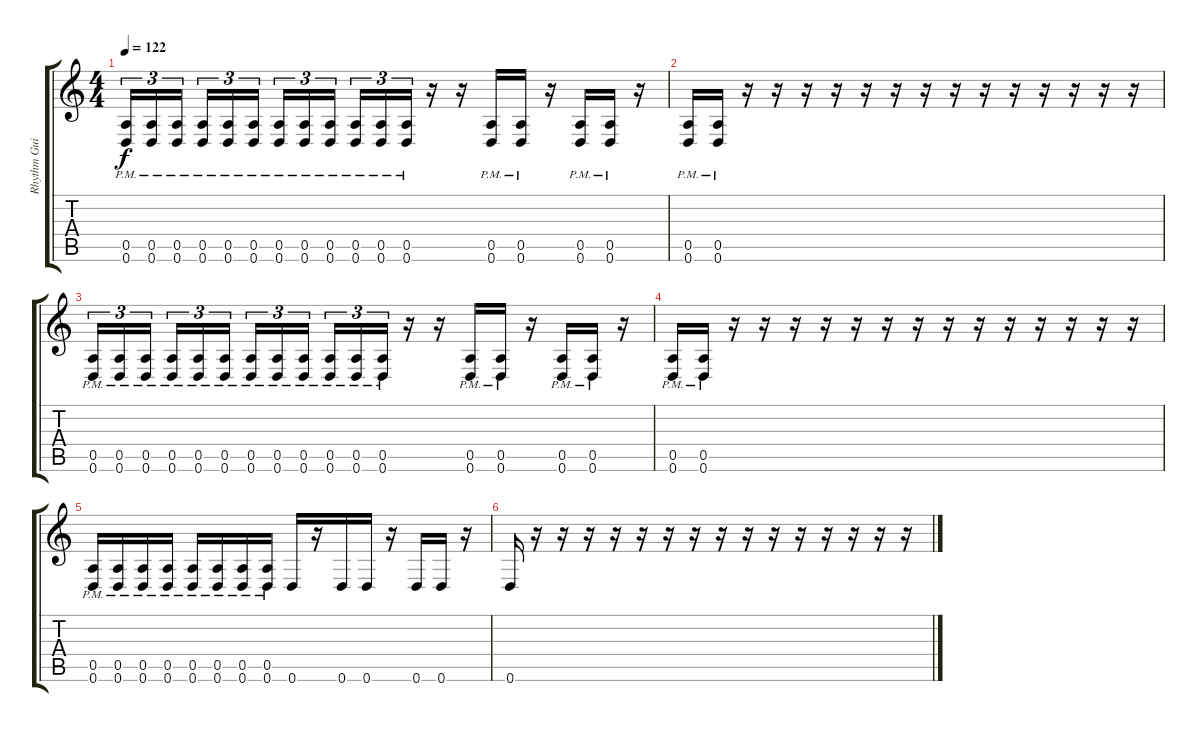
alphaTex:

\track ("Rhythm Guitar 2" "Rhythm Gui") {instrument distortionguitar}
\staff {score tabs}
\tuning (E4 B3 G3 D3 A2 D2) {hide}
\ts (4 4)
\tempo 122
\clef g2
\ks c
(0.5{pm} 0.6{pm}).16{tu (3 2) dy f} (0.5{pm} 0.6{pm}).16{tu (3 2)} (0.5{pm} 0.6{pm}).16{tu (3 2)} (0.5{pm} 0.6{pm}).16{tu (3 2)} (0.5{pm} 0.6{pm}).16{tu (3 2)} (0.5{pm} 0.6{pm}).16{tu (3 2)} (0.5{pm} 0.6{pm}).16{tu (3 2)} (0.5{pm} 0.6{pm}).16{tu (3 2)} (0.5{pm} 0.6{pm}).16{tu (3 2)} (0.5{pm} 0.6{pm}).16{tu (3 2)} (0.5{pm} 0.6{pm}).16{tu (3 2)} (0.5{pm} 0.6{pm}).16{tu (3 2)} r.16 r.16 (0.5{pm} 0.6{pm}).16 (0.5{pm} 0.6{pm}).16 r.16 (0.5{pm} 0.6{pm}).16 (0.5{pm} 0.6{pm}).16 r.16 |
(0.5{pm} 0.6{pm}).16 (0.5{pm} 0.6{pm}).16 r.16 r.16 r.16 r.16 r.16 r.16 r.16 r.16 r.16 r.16 r.16 r.16 r.16 r.16 |
(0.5{pm} 0.6{pm}).16{tu (3 2)} (0.5{pm} 0.6{pm}).16{tu (3 2)} (0.5{pm} 0.6{pm}).16{tu (3 2)} (0.5{pm} 0.6{pm}).16{tu (3 2)} (0.5{pm} 0.6{pm}).16{tu (3 2)} (0.5{pm} 0.6{pm}).16{tu (3 2)} (0.5{pm} 0.6{pm}).16{tu (3 2)} (0.5{pm} 0.6{pm}).16{tu (3 2)} (0.5{pm} 0.6{pm}).16{tu (3 2)} (0.5{pm} 0.6{pm}).16{tu (3 2)} (0.5{pm} 0.6{pm}).16{tu (3 2)} (0.5{pm} 0.6{pm}).16{tu (3 2)} r.16 r.16 (0.5{pm} 0.6{pm}).16 (0.5{pm} 0.6{pm}).16 r.16 (0.5{pm} 0.6{pm}).16 (0.5{pm} 0.6{pm}).16 r.16 |
(0.5{pm} 0.6{pm}).16 (0.5{pm} 0.6{pm}).16 r.16 r.16 r.16 r.16 r.16 r.16 r.16 r.16 r.16 r.16 r.16 r.16 r.16 r.16 |
(0.5{pm} 0.6{pm}).16 (0.5{pm} 0.6{pm}).16 (0.5{pm} 0.6{pm}).16 (0.5{pm} 0.6{pm}).16 (0.5{pm} 0.6{pm}).16 (0.5{pm} 0.6{pm}).16 (0.5{pm} 0.6{pm}).16 (0.5{pm} 0.6{pm}).16 0.6.16 r.16 0.6.16 0.6.16 r.16 0.6.16 0.6.16 r.16 |
0.6.16 r.16 r.16 r.16 r.16 r.16 r.16 r.16 r.16 r.16 r.16 r.16 r.16 r.16 r.16 r.16
